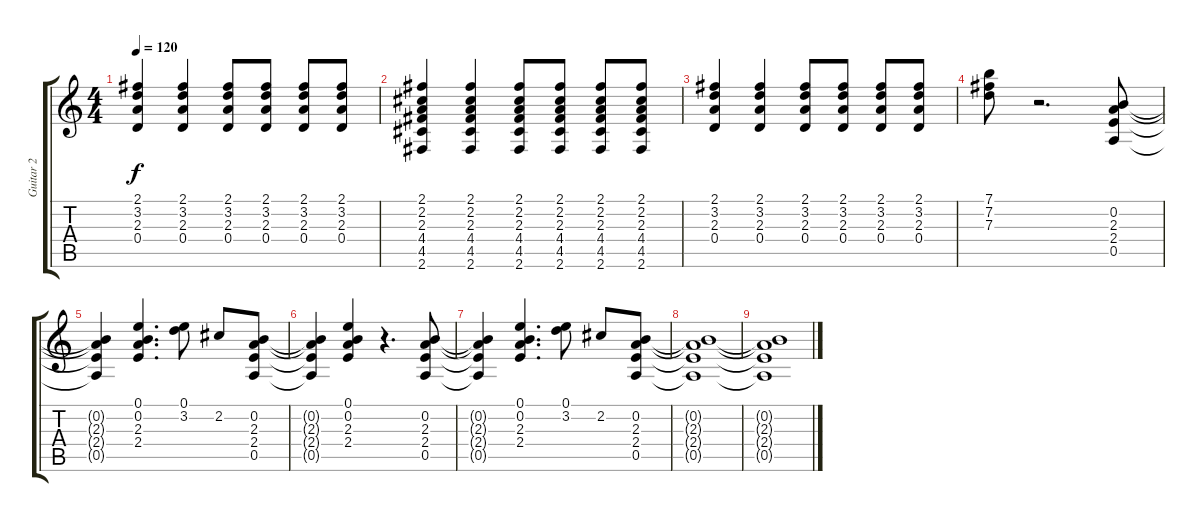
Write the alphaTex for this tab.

\track ("Guitar 2" "Guitar 2") {instrument acousticguitarsteel}
\staff {score tabs}
\tuning (E4 B3 G3 D3 A2 E2) {hide}
\ts (4 4)
\tempo 120
\clef g2
\ks c
(2.1 3.2 2.3 0.4).4{dy f} (2.1 3.2 2.3 0.4).4 (2.1 3.2 2.3 0.4).8 (2.1 3.2 2.3 0.4).8 (2.1 3.2 2.3 0.4).8 (2.1 3.2 2.3 0.4).8 |
(2.1 2.2 2.3 4.4 4.5 2.6).4 (2.1 2.2 2.3 4.4 4.5 2.6).4 (2.1 2.2 2.3 4.4 4.5 2.6).8 (2.1 2.2 2.3 4.4 4.5 2.6).8 (2.1 2.2 2.3 4.4 4.5 2.6).8 (2.1 2.2 2.3 4.4 4.5 2.6).8 |
(2.1 3.2 2.3 0.4).4 (2.1 3.2 2.3 0.4).4 (2.1 3.2 2.3 0.4).8 (2.1 3.2 2.3 0.4).8 (2.1 3.2 2.3 0.4).8 (2.1 3.2 2.3 0.4).8 |
(7.1 7.2 7.3).8 r.2{d} (0.2 2.3 2.4 0.5).8 |
(0.2{t} 2.3{t} 2.4{t} 0.5{t}).4 (0.1 0.2 2.3 2.4).4{d} (0.1 3.2).8 2.2.8 (0.2 2.3 2.4 0.5).8 |
(0.2{t} 2.3{t} 2.4{t} 0.5{t}).4 (0.1 0.2 2.3 2.4).4 r.4{d} (0.2 2.3 2.4 0.5).8 |
(0.2{t} 2.3{t} 2.4{t} 0.5{t}).4 (0.1 0.2 2.3 2.4).4{d} (0.1 3.2).8 2.2.8 (0.2 2.3 2.4 0.5).8 |
(0.2{t} 2.3{t} 2.4{t} 0.5{t}).1 |
(0.2{t} 2.3{t} 2.4{t} 0.5{t}).1
